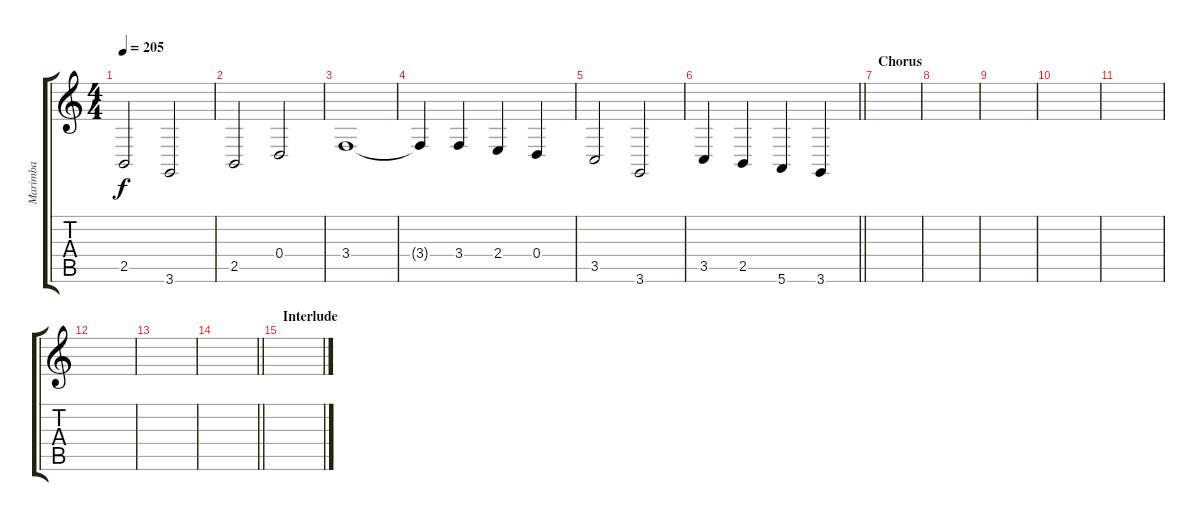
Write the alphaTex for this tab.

\track ("Marimba" "Marimba") {instrument marimba}
\staff {score tabs}
\tuning (E4 B3 G3 D3 A2 E2) {hide}
\ts (4 4)
\tempo 205
\clef g2
\ks c
2.5.2{dy f} 3.6.2 |
2.5.2 0.4.2 |
3.4.1 |
3.4{t}.4 3.4.4 2.4.4 0.4.4 |
3.5.2 3.6.2 |
\barLineRight lightlight
3.5.4 2.5.4 5.6.4 3.6.4 |
\section ("" "Chorus")
|
|
|
|
|
|
|
\barLineRight lightlight
|
\section ("" "Interlude")
